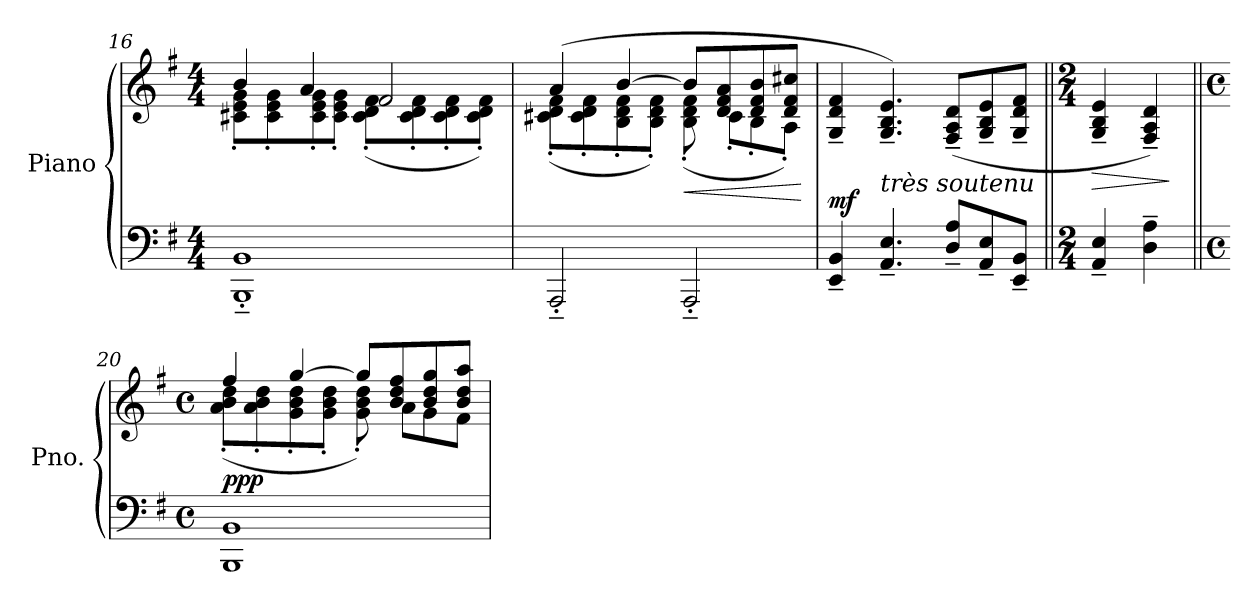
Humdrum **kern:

**kern	**kern	**dynam
*part1	*part1	*part1
*staff2	*staff1	*staff1/2
*I"Piano	*	*
*I'Pno.	*	*
!!LO:LB:g=z
*clefF4	*clefG2	*
*k[f#]	*k[f#]	*
*M4/4	*M4/4	*
=16	=16	=16
*	*^	*
1BBB'~ 1BB'~	4b/	8c#X\' 8e\' 8g\'L	.
.	.	8c#\' 8e\' 8g\'	.
.	4a/	8c#\' 8e\' 8g\'	.
.	.	8c#\' 8e\' 8g\'J	.
.	2f#/	(<8c#\' 8d\' 8f#\'L	.
.	.	8c#\' 8d\' 8f#\'	.
.	.	8c#\' 8d\' 8f#\'	.
.	.	8c#\' 8d\' 8f#\'J)	.
=17	=17	=17	=17
2AAA'~/	(>4a/	(<8c#X\' 8d\' 8f#\'L	.
.	.	8c#\' 8d\' 8f#\'	.
.	[4b/	8B\' 8d\' 8f#\'	.
.	.	8B\' 8d\' 8f#\'J)	.
!	!	!	!LO:HP:b
2AAA'~/	8b/L]	(<8B\' 8d\' 8f#\'	<
.	8d/ 8f#/ 8a/	8c#'\L	.
.	8d/ 8f#/ 8b/	8B'\	.
.	8d/ 8f#/ 8cc#X/J	8A'\J)	.
*	*v	*v	*
.	.	[
=18	=18	=18
!	!	!LO:DY:a=2
4EE/~ 4BB/~	4G/~ 4d/~ 4f#/~	mf
!LO:TX:a:i:t=très soutenu	!	!
4.AA/~ 4.E/~	4.G/~ 4.B/~ 4.e/~)	.
8D/~ 8A/~L	(<8F#/~ 8A/~ 8d/~L	.
8AA/~ 8E/~	8G/~ 8B/~ 8e/~	.
8EE/~ 8BB/~J	8G/~ 8d/~ 8f#/~J	.
=19||	=19||	=19||
*M2/4	*M2/4	*
!	!	!LO:HP:b
4AA/~ 4E/~	4G/~ 4B/~ 4e/~	>
4D\~ 4A\~	4F#/~ 4A/~ 4d/~)	.
.	.	]
!!LO:PB:g=z
=20||	=20||	=20||
*M4/4	*M4/4	*
*met(c)	*met(c)	*
*	*^	*
!	!	!	!LO:DY:b
1BBB 1BB	4ff#/	(<8a\' 8b\' 8dd\'L	ppp
.	.	8a\' 8b\' 8dd\'	.
.	[4gg/	8g\' 8b\' 8dd\'	.
.	.	8g\' 8b\' 8dd\'J	.
.	8gg/L]	8g\' 8b\' 8dd\')	.
.	8b/ 8dd/ 8ff#/	8a\L	.
.	8b/ 8dd/ 8gg/	8g\	.
.	8b/ 8dd/ 8aa/J	8f#\J	.
*	*v	*v	*
=	=	=
*-	*-	*-
